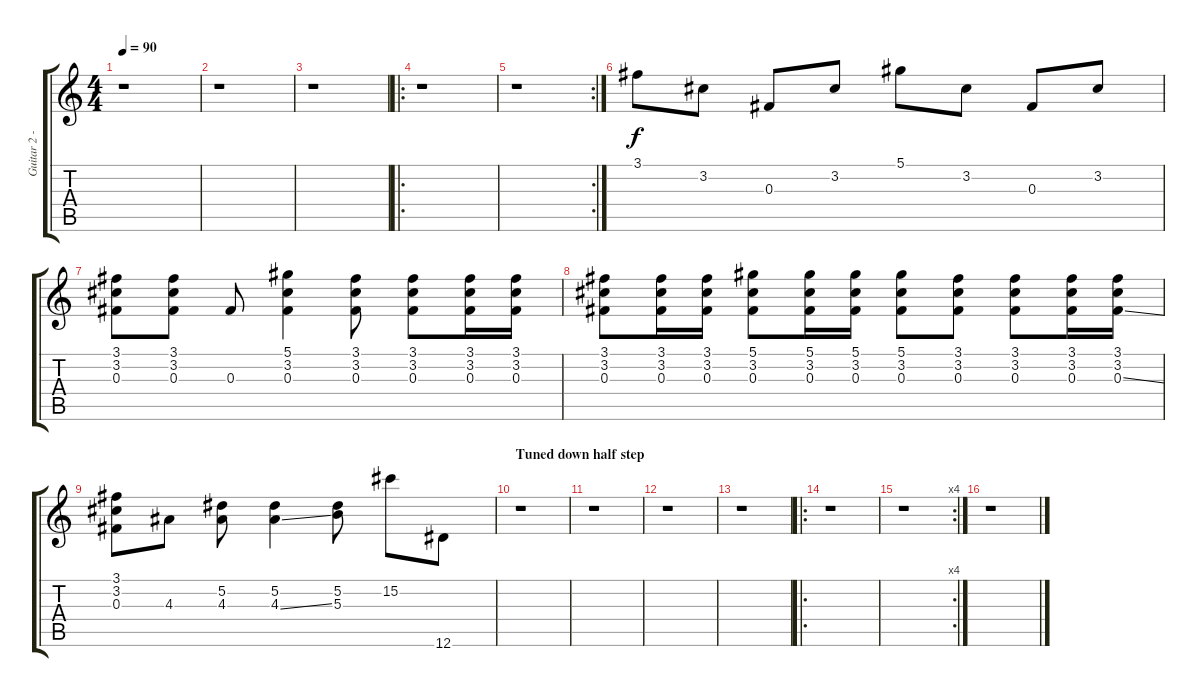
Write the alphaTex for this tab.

\track ("Guitar 2 - Distortion" "Guitar 2 -") {instrument distortionguitar}
\staff {score tabs}
\tuning (Eb4 Bb3 Gb3 Db3 Ab2 Eb2) {hide}
\ts (4 4)
\tempo 90
\clef g2
\ks c
r.1{dy f} |
r.1 |
r.1 |
\ro
r.1 |
\rc 2
r.1 |
3.1.8 3.2.8 0.3.8 3.2.8 5.1.8 3.2.8 0.3.8 3.2.8 |
(3.1 3.2 0.3).8 (3.1 3.2 0.3).8 0.3.8 (5.1 3.2 0.3).4 (3.1 3.2 0.3).8 (3.1 3.2 0.3).8 (3.1 3.2 0.3).16 (3.1 3.2 0.3).16 |
(3.1 3.2 0.3).8 (3.1 3.2 0.3).16 (3.1 3.2 0.3).16 (5.1 3.2 0.3).8 (5.1 3.2 0.3).16 (5.1 3.2 0.3).16 (5.1 3.2 0.3).8 (3.1 3.2 0.3).8 (3.1 3.2 0.3).8 (3.1 3.2 0.3).16 (3.1 3.2 0.3{ss}).16 |
(3.1 3.2 0.3).8 4.3.8 (5.2 4.3).8 (5.2 4.3{ss}).4 (5.2 5.3).8 15.2.8 12.6.8 |
\section ("" "Tuned down half step")
r.1 |
r.1 |
r.1 |
r.1 |
\ro
r.1 |
\rc 4
r.1 |
r.1
